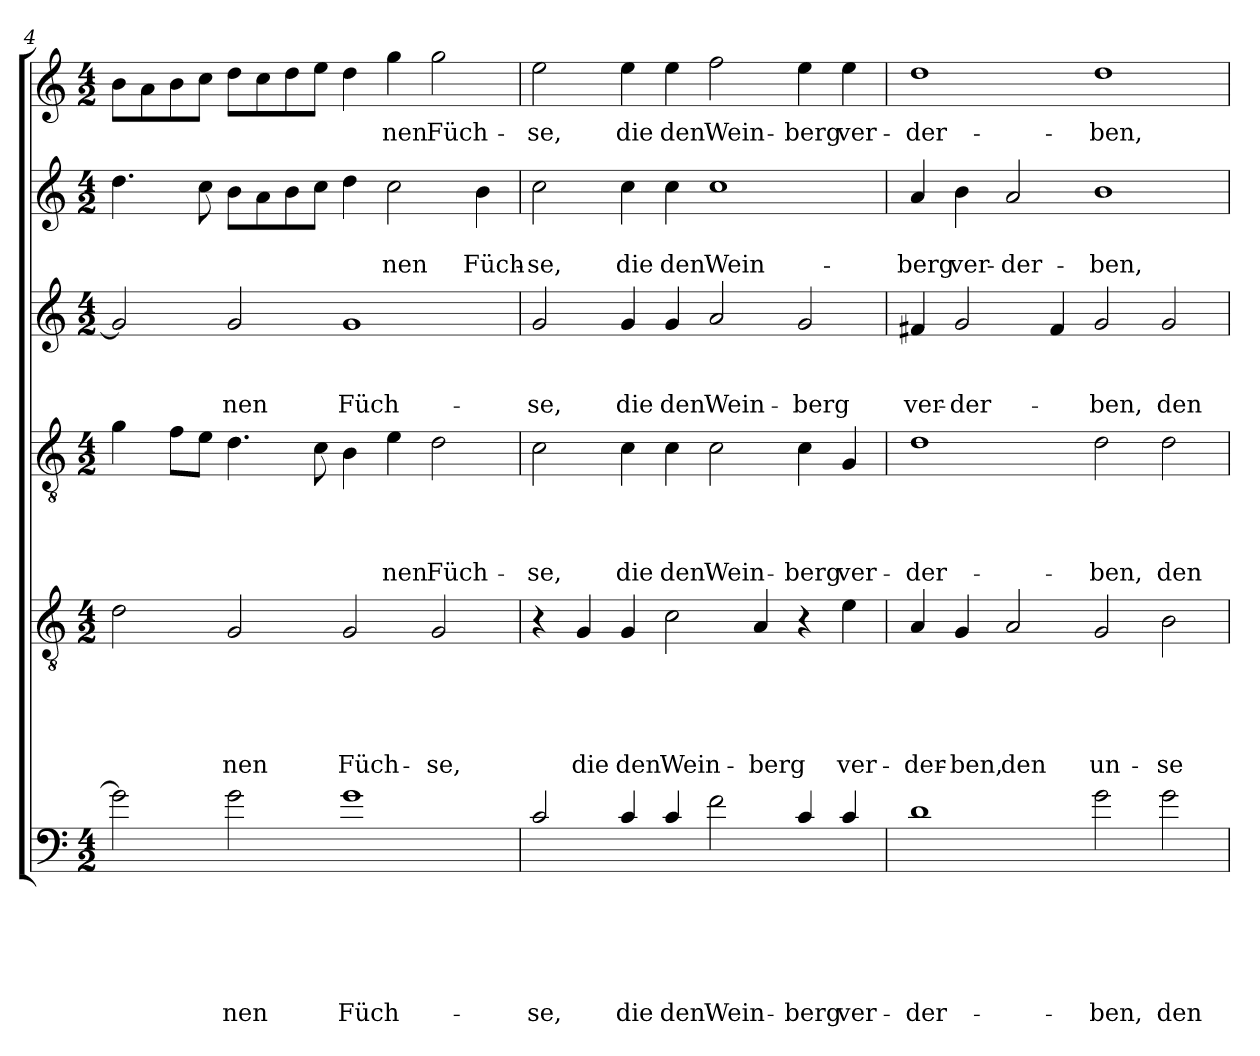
**kern	**text	**text	**text	**text	**text	**text	**kern	**text	**text	**text	**text	**text	**kern	**text	**text	**text	**text	**kern	**text	**text	**text	**kern	**text	**text	**kern	**text
*part6	*part6	*part6	*part6	*part6	*part6	*part6	*part5	*part5	*part5	*part5	*part5	*part5	*part4	*part4	*part4	*part4	*part4	*part3	*part3	*part3	*part3	*part2	*part2	*part2	*part1	*part1
*staff6	*staff6	*staff6	*staff6	*staff6	*staff6	*staff6	*staff5	*staff5	*staff5	*staff5	*staff5	*staff5	*staff4	*staff4	*staff4	*staff4	*staff4	*staff3	*staff3	*staff3	*staff3	*staff2	*staff2	*staff2	*staff1	*staff1
!!LO:LB:g=z
*clefF4	*	*	*	*	*	*	*clefGv2	*	*	*	*	*	*clefGv2	*	*	*	*	*clefG2	*	*	*	*clefG2	*	*	*clefG2	*
*ITrd8c14	*	*	*	*	*	*	*	*	*	*	*	*	*	*	*	*	*	*	*	*	*	*	*	*	*	*
*k[]	*	*	*	*	*	*	*k[]	*	*	*	*	*	*k[]	*	*	*	*	*k[]	*	*	*	*k[]	*	*	*k[]	*
*C:	*	*	*	*	*	*	*C:	*	*	*	*	*	*C:	*	*	*	*	*C:	*	*	*	*C:	*	*	*C:	*
*M4/2	*	*	*	*	*	*	*M4/2	*	*	*	*	*	*M4/2	*	*	*	*	*M4/2	*	*	*	*M4/2	*	*	*M4/2	*
=4	=4	=4	=4	=4	=4	=4	=4	=4	=4	=4	=4	=4	=4	=4	=4	=4	=4	=4	=4	=4	=4	=4	=4	=4	=4	=4
2G\]	.	.	.	.	.	.	2d\	.	.	.	.	.	4g\	.	.	.	.	2g/]	.	.	.	4.dd\	.	.	8b\L	.
.	.	.	.	.	.	.	.	.	.	.	.	.	.	.	.	.	.	.	.	.	.	.	.	.	8a\	.
.	.	.	.	.	.	.	.	.	.	.	.	.	8f\L	.	.	.	.	.	.	.	.	.	.	.	8b\	.
.	.	.	.	.	.	.	.	.	.	.	.	.	8e\J	.	.	.	.	.	.	.	.	8cc\	.	.	8cc\J	.
!	!	!	!	!	!	!LO:LY:b	!	!	!	!	!	!LO:LY:b	!	!	!	!	!	!	!	!	!LO:LY:b	!	!	!	!	!
2G\	.	.	.	.	.	-nen	2G/	.	.	.	.	-nen	4.d\	.	.	.	.	2g/	.	.	-nen	8b\L	.	.	8dd\L	.
.	.	.	.	.	.	.	.	.	.	.	.	.	.	.	.	.	.	.	.	.	.	8a\	.	.	8cc\	.
.	.	.	.	.	.	.	.	.	.	.	.	.	.	.	.	.	.	.	.	.	.	8b\	.	.	8dd\	.
.	.	.	.	.	.	.	.	.	.	.	.	.	8c\	.	.	.	.	.	.	.	.	8cc\J	.	.	8ee\J	.
!	!	!	!	!	!	!LO:LY:b	!	!	!	!	!	!LO:LY:b	!	!	!	!	!	!	!	!	!LO:LY:b	!	!	!	!	!
1G	.	.	.	.	.	Füch-	2G/	.	.	.	.	Füch-	4B\	.	.	.	.	1g	.	.	Füch-	4dd\	.	.	4dd\	.
!	!	!	!	!	!	!	!	!	!	!	!	!	!	!	!	!	!LO:LY:b	!	!	!	!	!	!	!LO:LY:b	!	!LO:LY:b
.	.	.	.	.	.	.	.	.	.	.	.	.	4e\	.	.	.	-nen	.	.	.	.	2cc\	.	-nen	4gg\	-nen
!	!	!	!	!	!	!	!	!	!	!	!	!LO:LY:b	!	!	!	!	!LO:LY:b	!	!	!	!	!	!	!	!	!LO:LY:b
.	.	.	.	.	.	.	2G/	.	.	.	.	-se,	2d\	.	.	.	Füch-	.	.	.	.	.	.	.	2gg\	Füch-
!	!	!	!	!	!	!	!	!	!	!	!	!	!	!	!	!	!	!	!	!	!	!	!	!LO:LY:b	!	!
.	.	.	.	.	.	.	.	.	.	.	.	.	.	.	.	.	.	.	.	.	.	4b\	.	Füch-	.	.
=5	=5	=5	=5	=5	=5	=5	=5	=5	=5	=5	=5	=5	=5	=5	=5	=5	=5	=5	=5	=5	=5	=5	=5	=5	=5	=5
!	!	!	!	!	!	!LO:LY:b	!	!	!	!	!	!	!	!	!	!	!LO:LY:b	!	!	!	!LO:LY:b	!	!	!LO:LY:b	!	!LO:LY:b
2C/	.	.	.	.	.	-se,	4r	.	.	.	.	.	2c\	.	.	.	-se,	2g/	.	.	-se,	2cc\	.	-se,	2ee\	-se,
!	!	!	!	!	!	!	!	!	!	!	!	!LO:LY:b	!	!	!	!	!	!	!	!	!	!	!	!	!	!
.	.	.	.	.	.	.	4G/	.	.	.	.	die	.	.	.	.	.	.	.	.	.	.	.	.	.	.
!	!	!	!	!	!	!LO:LY:b	!	!	!	!	!	!LO:LY:b	!	!	!	!	!LO:LY:b	!	!	!	!LO:LY:b	!	!	!LO:LY:b	!	!LO:LY:b
4C/	.	.	.	.	.	die	4G/	.	.	.	.	den	4c\	.	.	.	die	4g/	.	.	die	4cc\	.	die	4ee\	die
!	!	!	!	!	!	!LO:LY:b	!	!	!	!	!	!LO:LY:b	!	!	!	!	!LO:LY:b	!	!	!	!LO:LY:b	!	!	!LO:LY:b	!	!LO:LY:b
4C/	.	.	.	.	.	den	2c\	.	.	.	.	Wein-	4c\	.	.	.	den	4g/	.	.	den	4cc\	.	den	4ee\	den
!	!	!	!	!	!	!LO:LY:b	!	!	!	!	!	!	!	!	!	!	!LO:LY:b	!	!	!	!LO:LY:b	!	!	!LO:LY:b	!	!LO:LY:b
2F\	.	.	.	.	.	Wein-	.	.	.	.	.	.	2c\	.	.	.	Wein-	2a/	.	.	Wein-	1cc	.	Wein-	2ff\	Wein-
!	!	!	!	!	!	!	!	!	!	!	!	!LO:LY:b	!	!	!	!	!	!	!	!	!	!	!	!	!	!
.	.	.	.	.	.	.	4A/	.	.	.	.	-berg	.	.	.	.	.	.	.	.	.	.	.	.	.	.
!	!	!	!	!	!	!LO:LY:b	!	!	!	!	!	!	!	!	!	!	!LO:LY:b	!	!	!	!LO:LY:b	!	!	!	!	!LO:LY:b
4C/	.	.	.	.	.	-berg	4r	.	.	.	.	.	4c\	.	.	.	-berg	2g/	.	.	-berg	.	.	.	4ee\	-berg
!	!	!	!	!	!	!LO:LY:b	!	!	!	!	!	!LO:LY:b	!	!	!	!	!LO:LY:b	!	!	!	!	!	!	!	!	!LO:LY:b
4C/	.	.	.	.	.	ver-	4e\	.	.	.	.	ver-	4G/	.	.	.	ver-	.	.	.	.	.	.	.	4ee\	ver-
=6	=6	=6	=6	=6	=6	=6	=6	=6	=6	=6	=6	=6	=6	=6	=6	=6	=6	=6	=6	=6	=6	=6	=6	=6	=6	=6
!	!	!	!	!	!	!LO:LY:b	!	!	!	!	!	!LO:LY:b	!	!	!	!	!LO:LY:b	!	!	!	!LO:LY:b	!	!	!LO:LY:b	!	!LO:LY:b
1D	.	.	.	.	.	-der-	4A/	.	.	.	.	-der-	1d	.	.	.	-der-	4f#X/	.	.	ver-	4a/	.	-berg	1dd	-der-
!	!	!	!	!	!	!	!	!	!	!	!	!LO:LY:b	!	!	!	!	!	!	!	!	!LO:LY:b	!	!	!LO:LY:b	!	!
.	.	.	.	.	.	.	4G/	.	.	.	.	-ben,	.	.	.	.	.	2g/	.	.	-der-	4b\	.	ver-	.	.
!	!	!	!	!	!	!	!	!	!	!	!	!LO:LY:b	!	!	!	!	!	!	!	!	!	!	!	!LO:LY:b	!	!
.	.	.	.	.	.	.	2A/	.	.	.	.	den	.	.	.	.	.	.	.	.	.	2a/	.	-der-	.	.
.	.	.	.	.	.	.	.	.	.	.	.	.	.	.	.	.	.	4f#/	.	.	.	.	.	.	.	.
!	!	!	!	!	!	!LO:LY:b	!	!	!	!	!	!LO:LY:b	!	!	!	!	!LO:LY:b	!	!	!	!LO:LY:b	!	!	!LO:LY:b	!	!LO:LY:b
2G\	.	.	.	.	.	-ben,	2G/	.	.	.	.	un-	2d\	.	.	.	-ben,	2g/	.	.	-ben,	1b	.	-ben,	1dd	-ben,
!	!	!	!	!	!	!LO:LY:b	!	!	!	!	!	!LO:LY:b	!	!	!	!	!LO:LY:b	!	!	!	!LO:LY:b	!	!	!	!	!
2G\	.	.	.	.	.	den	2B\	.	.	.	.	-se-	2d\	.	.	.	den	2g/	.	.	den	.	.	.	.	.
=	=	=	=	=	=	=	=	=	=	=	=	=	=	=	=	=	=	=	=	=	=	=	=	=	=	=
*-	*-	*-	*-	*-	*-	*-	*-	*-	*-	*-	*-	*-	*-	*-	*-	*-	*-	*-	*-	*-	*-	*-	*-	*-	*-	*-
